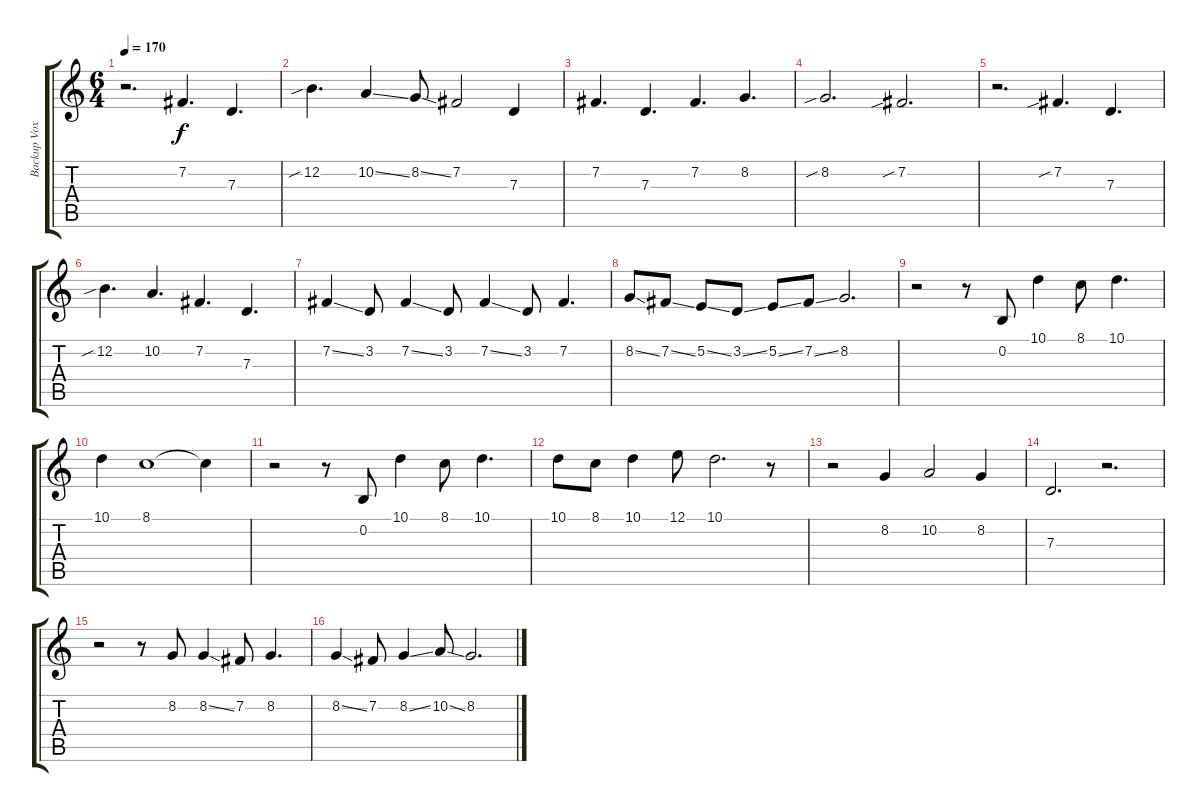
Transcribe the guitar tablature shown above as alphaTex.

\track ("Backup Vox 1" "Backup Vox") {instrument flute}
\staff {score tabs}
\tuning (E4 B3 G3 D3 A2 E2) {hide}
\ts (6 4)
\tempo 170
\clef g2
\ks c
r.2{d dy f} 7.2.4{d} 7.3.4{d} |
12.2{sib}.4{d} 10.2{ss}.4 8.2{ss}.8 7.2.2 7.3.4 |
7.2.4{d} 7.3.4{d} 7.2.4{d} 8.2.4{d} |
8.2{sib}.2{d} 7.2{sib}.2{d} |
r.2{d} 7.2{sib}.4{d} 7.3.4{d} |
12.2{sib}.4{d} 10.2.4{d} 7.2.4{d} 7.3.4{d} |
7.2{ss}.4 3.2.8 7.2{ss}.4 3.2.8 7.2{ss}.4 3.2.8 7.2.4{d} |
8.2{ss}.8 7.2{ss}.8 5.2{ss}.8 3.2{ss}.8 5.2{ss}.8 7.2{ss}.8 8.2.2{d} |
r.2 r.8 0.2.8 10.1.4 8.1.8 10.1.4{d} |
10.1.4 8.1.1 8.1{t}.4 |
r.2 r.8 0.2.8 10.1.4 8.1.8 10.1.4{d} |
10.1.8 8.1.8 10.1.4 12.1.8 10.1.2{d} r.8 |
r.2 8.2.4 10.2.2 8.2.4 |
7.3.2{d} r.2{d} |
r.2 r.8 8.2.8 8.2{ss}.4 7.2.8 8.2.4{d} |
8.2{ss}.4 7.2.8 8.2{ss}.4 10.2{ss}.8 8.2.2{d}
